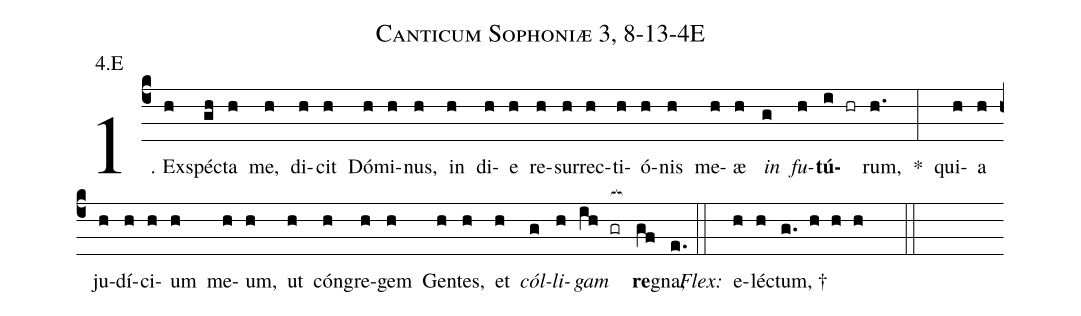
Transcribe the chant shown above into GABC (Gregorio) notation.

name: Canticum Sophoniæ 3, 8-13-4E;
annotation: 4.E;
%%
(c4)1. Ex(h)spéc(gh)ta(h) me,(h) di(h)cit(h) Dó(h)mi(h)nus,(h) in(h) di(h)e(h) re(h)sur(h)rec(h)ti(h)ó(h)nis(h) me(h)æ(h) <i>in</i>(g) <i>fu</i>(h)<b>tú</b>(i hr)rum,(h.) *(:) qui(h)a(h) ju(h)dí(h)ci(h)um(h) me(h)um,(h) ut(h) cón(h)gre(h)gem(h) Gen(h)tes,(h) et(h) <i>cól</i>(g)<i>li</i>(h)<i>gam</i>(ih gr[ocb:1{]) <b>re</b>(gf[ocb:0}])gna,(e.) (::)
<i>Flex:</i>()  e(h)léc(h)tum, †(g. h h h  ::)
